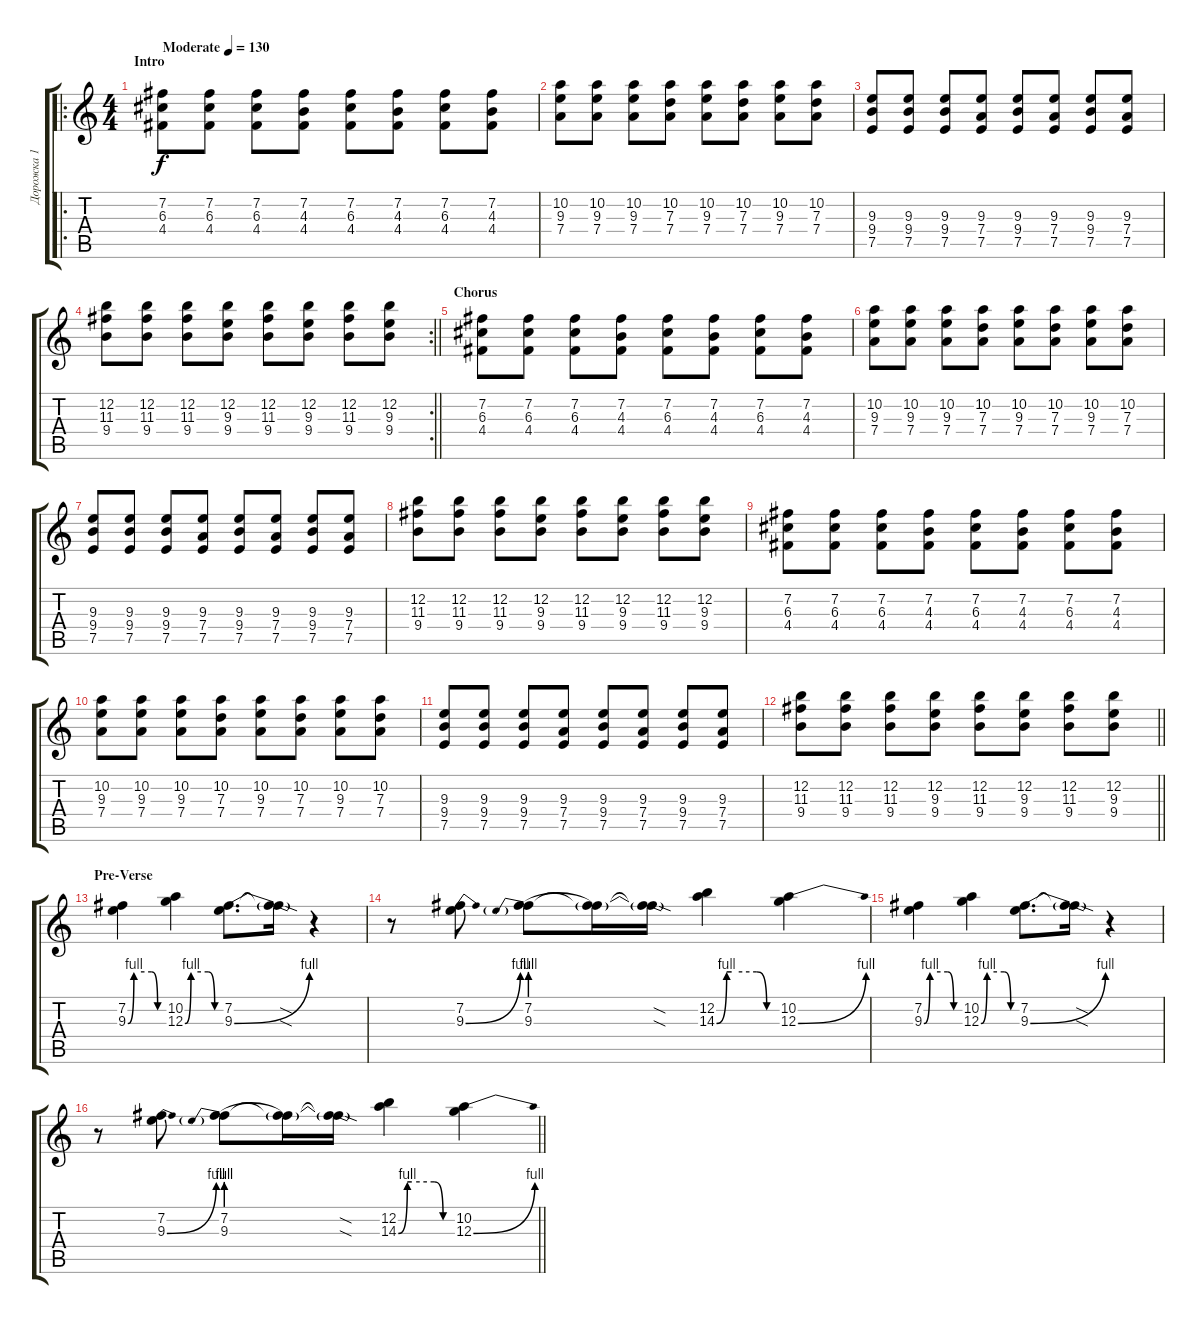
\track ("Дорожка 1" "Дорожка 1") {instrument distortionguitar}
\staff {score tabs}
\tuning (E4 B3 G3 D3 A2 E2) {hide}
\ro
\ts (4 4)
\section ("" "Intro")
\tempo (130 "Moderate")
\clef g2
\ks c
(7.2 6.3 4.4).8{dy f instrument distortionguitar} (7.2 6.3 4.4).8 (7.2 6.3 4.4).8 (7.2 4.3 4.4).8 (7.2 6.3 4.4).8 (7.2 4.3 4.4).8 (7.2 6.3 4.4).8 (7.2 4.3 4.4).8 |
(10.2 9.3 7.4).8 (10.2 9.3 7.4).8 (10.2 9.3 7.4).8 (10.2 7.3 7.4).8 (10.2 9.3 7.4).8 (10.2 7.3 7.4).8 (10.2 9.3 7.4).8 (10.2 7.3 7.4).8 |
(9.3 9.4 7.5).8 (9.3 9.4 7.5).8 (9.3 9.4 7.5).8 (9.3 7.4 7.5).8 (9.3 9.4 7.5).8 (9.3 7.4 7.5).8 (9.3 9.4 7.5).8 (9.3 7.4 7.5).8 |
\rc 2
\barLineRight lightlight
(12.2 11.3 9.4).8 (12.2 11.3 9.4).8 (12.2 11.3 9.4).8 (12.2 9.3 9.4).8 (12.2 11.3 9.4).8 (12.2 9.3 9.4).8 (12.2 11.3 9.4).8 (12.2 9.3 9.4).8 |
\section ("" "Chorus")
(7.2 6.3 4.4).8 (7.2 6.3 4.4).8 (7.2 6.3 4.4).8 (7.2 4.3 4.4).8 (7.2 6.3 4.4).8 (7.2 4.3 4.4).8 (7.2 6.3 4.4).8 (7.2 4.3 4.4).8 |
(10.2 9.3 7.4).8 (10.2 9.3 7.4).8 (10.2 9.3 7.4).8 (10.2 7.3 7.4).8 (10.2 9.3 7.4).8 (10.2 7.3 7.4).8 (10.2 9.3 7.4).8 (10.2 7.3 7.4).8 |
(9.3 9.4 7.5).8 (9.3 9.4 7.5).8 (9.3 9.4 7.5).8 (9.3 7.4 7.5).8 (9.3 9.4 7.5).8 (9.3 7.4 7.5).8 (9.3 9.4 7.5).8 (9.3 7.4 7.5).8 |
(12.2 11.3 9.4).8 (12.2 11.3 9.4).8 (12.2 11.3 9.4).8 (12.2 9.3 9.4).8 (12.2 11.3 9.4).8 (12.2 9.3 9.4).8 (12.2 11.3 9.4).8 (12.2 9.3 9.4).8 |
(7.2 6.3 4.4).8 (7.2 6.3 4.4).8 (7.2 6.3 4.4).8 (7.2 4.3 4.4).8 (7.2 6.3 4.4).8 (7.2 4.3 4.4).8 (7.2 6.3 4.4).8 (7.2 4.3 4.4).8 |
(10.2 9.3 7.4).8 (10.2 9.3 7.4).8 (10.2 9.3 7.4).8 (10.2 7.3 7.4).8 (10.2 9.3 7.4).8 (10.2 7.3 7.4).8 (10.2 9.3 7.4).8 (10.2 7.3 7.4).8 |
(9.3 9.4 7.5).8 (9.3 9.4 7.5).8 (9.3 9.4 7.5).8 (9.3 7.4 7.5).8 (9.3 9.4 7.5).8 (9.3 7.4 7.5).8 (9.3 9.4 7.5).8 (9.3 7.4 7.5).8 |
\barLineRight lightlight
(12.2 11.3 9.4).8 (12.2 11.3 9.4).8 (12.2 11.3 9.4).8 (12.2 9.3 9.4).8 (12.2 11.3 9.4).8 (12.2 9.3 9.4).8 (12.2 11.3 9.4).8 (12.2 9.3 9.4).8 |
\section ("" "Pre-Verse")
(7.2 9.3{be (custom 0 0 10 4 40 4 50 0 60 0)}).4 (10.2 12.3{be (custom 0 0 10 4 39 4 50 0 60 0)}).4 (7.2 9.3{be (bend 0 0 60 4)}).8{d} (7.2{sod t} 9.3{sod t}).16 r.4 |
r.8 (7.2 9.3{be (bend 0 0 60 4)}).8 (7.2 9.3{be (prebend 0 4 60 4)}).8 (7.2{t} 9.3{t}).16 (7.2{sod t} 9.3{sod t}).16 (12.2 14.3{be (custom 0 0 10 4 15 4 40 4 50 0 60 0)}).4 (10.2 12.3{be (bend 0 0 60 4)}).4 |
(7.2 9.3{be (custom 0 0 10 4 40 4 50 0 60 0)}).4 (10.2 12.3{be (custom 0 0 10 4 39 4 50 0 60 0)}).4 (7.2 9.3{be (bend 0 0 60 4)}).8{d} (7.2{sod t} 9.3{sod t}).16 r.4 |
\barLineRight lightlight
r.8 (7.2 9.3{be (bend 0 0 60 4)}).8 (7.2 9.3{be (prebend 0 4 60 4)}).8 (7.2{t} 9.3{t}).16 (7.2{sod t} 9.3{sod t}).16 (12.2 14.3{be (custom 0 0 10 4 15 4 40 4 50 0 60 0)}).4 (10.2 12.3{be (bend 0 0 60 4)}).4
